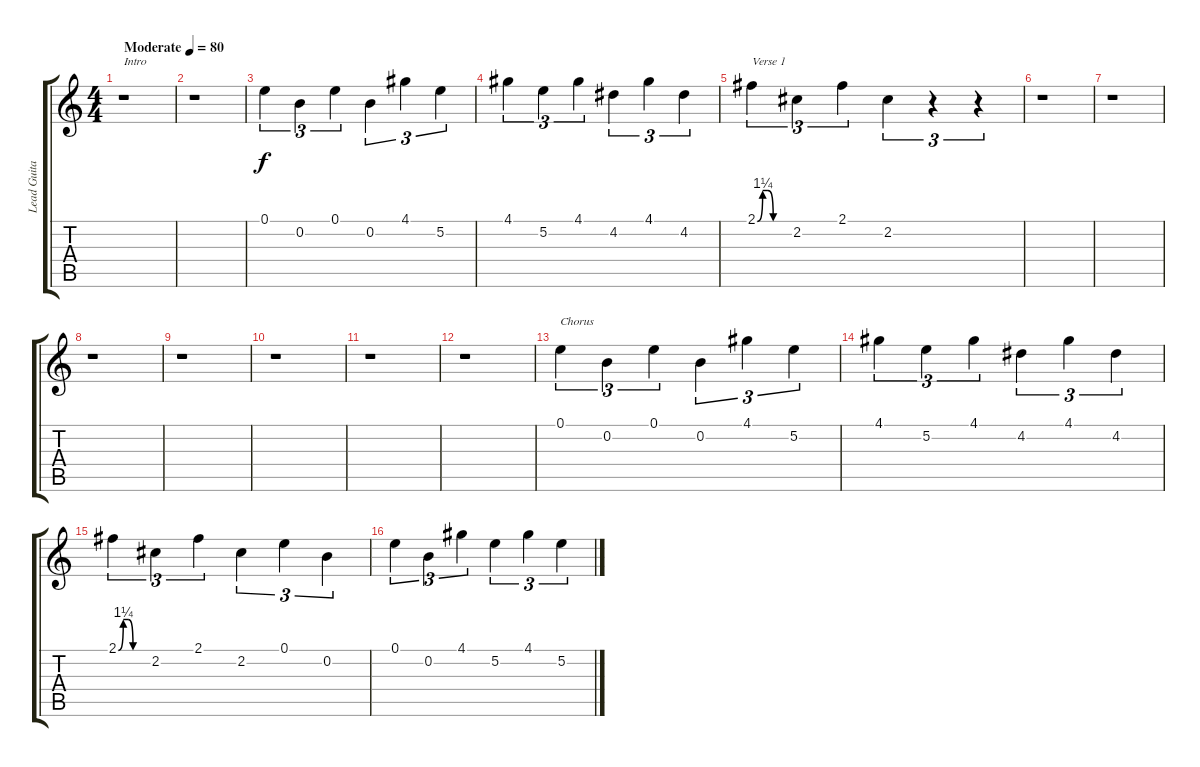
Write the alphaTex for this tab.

\track ("Lead Guitar" "Lead Guita") {instrument distortionguitar}
\staff {score tabs}
\tuning (E4 B3 G3 D3 A2 E2) {hide}
\ts (4 4)
\tempo (80 "Moderate")
\clef g2
\ks c
r.1{txt "Intro" dy f instrument distortionguitar} |
r.1 |
0.1.4{tu (3 2)} 0.2.4{tu (3 2)} 0.1.4{tu (3 2)} 0.2.4{tu (3 2)} 4.1.4{tu (3 2)} 5.2.4{tu (3 2)} |
4.1.4{tu (3 2)} 5.2.4{tu (3 2)} 4.1.4{tu (3 2)} 4.2.4{tu (3 2)} 4.1.4{tu (3 2)} 4.2.4{tu (3 2)} |
2.1{be (custom 0 0 10 5 20 5 30 0 60 0)}.4{tu (3 2) txt "Verse 1"} 2.2.4{tu (3 2)} 2.1.4{tu (3 2)} 2.2.4{tu (3 2)} r.4{tu (3 2)} r.4{tu (3 2)} |
r.1 |
r.1 |
r.1 |
r.1 |
r.1 |
r.1 |
r.1 |
0.1.4{tu (3 2) txt "Chorus"} 0.2.4{tu (3 2)} 0.1.4{tu (3 2)} 0.2.4{tu (3 2)} 4.1.4{tu (3 2)} 5.2.4{tu (3 2)} |
4.1.4{tu (3 2)} 5.2.4{tu (3 2)} 4.1.4{tu (3 2)} 4.2.4{tu (3 2)} 4.1.4{tu (3 2)} 4.2.4{tu (3 2)} |
2.1{be (custom 0 0 10 5 20 5 30 0 60 0)}.4{tu (3 2)} 2.2.4{tu (3 2)} 2.1.4{tu (3 2)} 2.2.4{tu (3 2)} 0.1.4{tu (3 2)} 0.2.4{tu (3 2)} |
0.1.4{tu (3 2)} 0.2.4{tu (3 2)} 4.1.4{tu (3 2)} 5.2.4{tu (3 2)} 4.1.4{tu (3 2)} 5.2.4{tu (3 2)}
